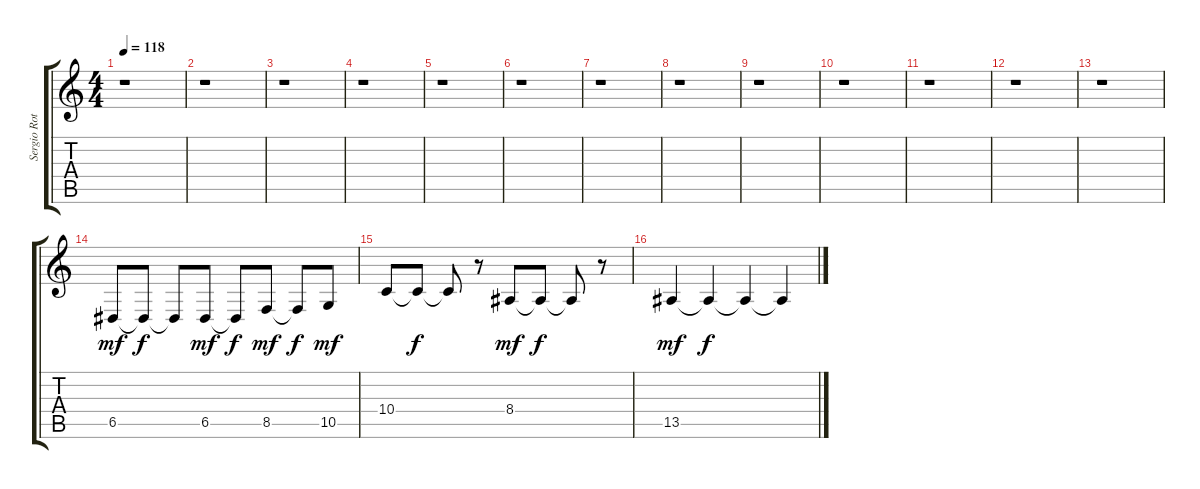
\track ("Sergio Rotman" "Sergio Rot") {instrument tenorsax}
\staff {score tabs}
\tuning (E4 B3 G3 D3 A2 E2) {hide}
\ts (4 4)
\tempo 118
\clef g2
\ks c
r.1{dy pp} |
r.1 |
r.1 |
r.1 |
r.1 |
r.1 |
r.1 |
r.1 |
r.1 |
r.1 |
r.1 |
r.1 |
r.1 |
6.5.8{dy mf} 6.5{t}.8{dy f} 6.5{t}.8 6.5.8{dy mf} 6.5{t}.8{dy f} 8.5.8{dy mf} 8.5{t}.8{dy f} 10.5.8{dy mf} |
10.4.8 10.4{t}.8{dy f} 10.4{t}.8 r.8 8.4.8{dy mf} 8.4{t}.8{dy f} 8.4{t}.8 r.8 |
13.5.4{dy mf} 13.5{t}.4{dy f} 13.5{t}.4 13.5{t}.4
